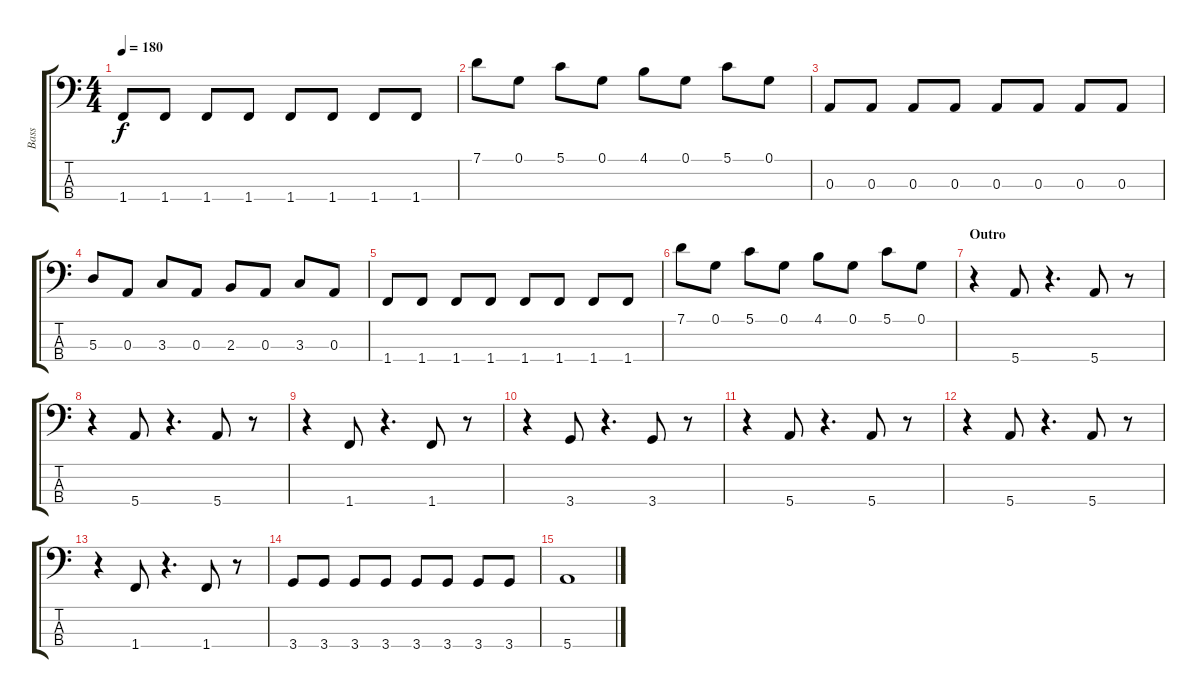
\track ("Bass" "Bass") {instrument electricbasspick}
\staff {score tabs}
\tuning (G2 D2 A1 E1) {hide}
\ts (4 4)
\tempo 180
\clef f4
\ks c
1.4.8{dy f} 1.4.8 1.4.8 1.4.8 1.4.8 1.4.8 1.4.8 1.4.8 |
7.1.8 0.1.8 5.1.8 0.1.8 4.1.8 0.1.8 5.1.8 0.1.8 |
0.3.8 0.3.8 0.3.8 0.3.8 0.3.8 0.3.8 0.3.8 0.3.8 |
5.3.8 0.3.8 3.3.8 0.3.8 2.3.8 0.3.8 3.3.8 0.3.8 |
1.4.8 1.4.8 1.4.8 1.4.8 1.4.8 1.4.8 1.4.8 1.4.8 |
7.1.8 0.1.8 5.1.8 0.1.8 4.1.8 0.1.8 5.1.8 0.1.8 |
\section ("" "Outro")
r.4 5.4.8 r.4{d} 5.4.8 r.8 |
r.4 5.4.8 r.4{d} 5.4.8 r.8 |
r.4 1.4.8 r.4{d} 1.4.8 r.8 |
r.4 3.4.8 r.4{d} 3.4.8 r.8 |
r.4 5.4.8 r.4{d} 5.4.8 r.8 |
r.4 5.4.8 r.4{d} 5.4.8 r.8 |
r.4 1.4.8 r.4{d} 1.4.8 r.8 |
3.4.8 3.4.8 3.4.8 3.4.8 3.4.8 3.4.8 3.4.8 3.4.8 |
5.4.1
